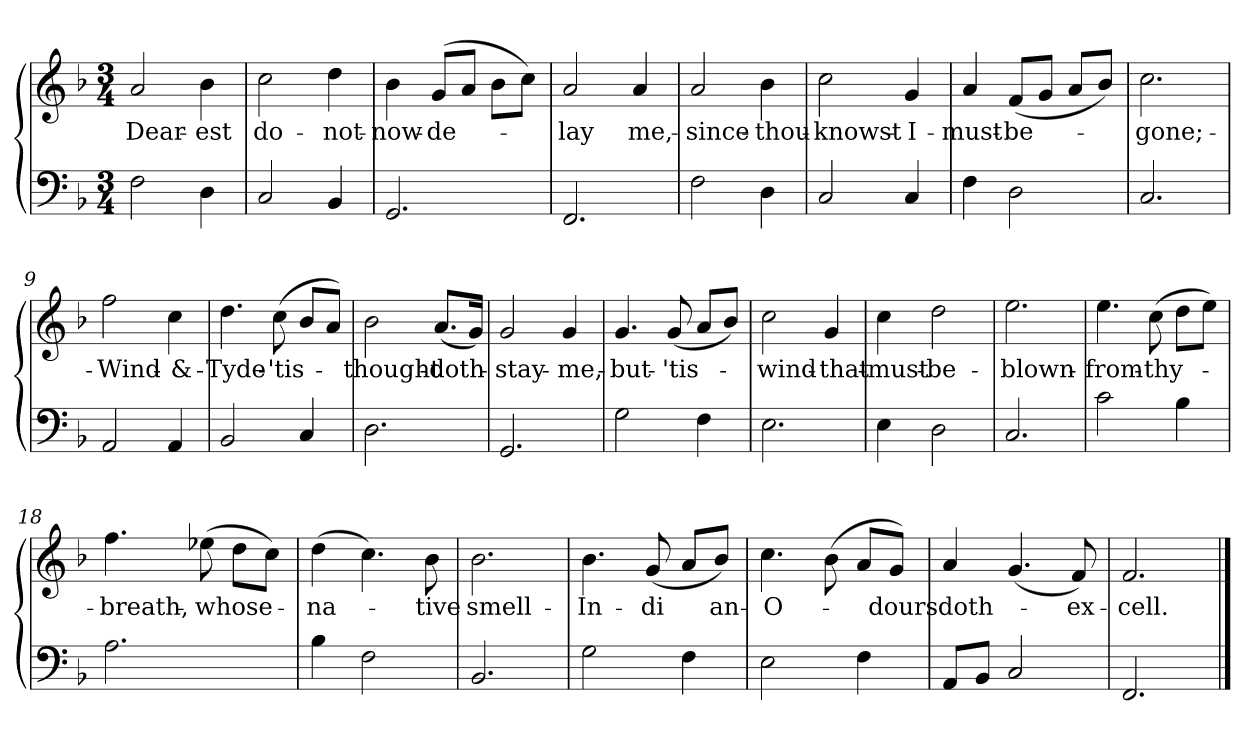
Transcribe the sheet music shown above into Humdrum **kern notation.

**kern	**kern	**text
*part2	*part1	*part1
*staff2	*staff1	*staff1
*clefF4	*clefG2	*
*k[b-]	*k[b-]	*
*F:	*F:	*
*M3/4	*M3/4	*
=1	=1	=1
2F\	2a/	Dear-
4D\	4b-\	-est
=2	=2	=2
2C/	2cc\	do-
4BB-/	4dd\	not-
=3	=3	=3
2.GG/	4b-\	now-
.	(8g/L	de-
.	8a/J	.
.	8b-\L	.
.	8cc\J)	.
=4	=4	=4
2.FF/	2a/	-lay
.	4a/	me,-
=5	=5	=5
2F\	2a/	since-
4D\	4b-\	thou-
=6	=6	=6
2C/	2cc\	knowst-
4C/	4g/	I-
=7	=7	=7
4F\	4a/	must-
2D\	(8f/L	be-
.	8g/J	.
.	8a/L	.
.	8b-/J)	.
=8	=8	=8
2.C/	2.cc\	gone;-
!!LO:LB:g=z
=9	=9	=9
2AA/	2ff\	Wind-
4AA/	4cc\	&-
=10	=10	=10
2BB-/	4.dd\	Tyde-
.	(8cc\	'tis-
4C/	8b-/L	.
.	8a/J)	.
=11	=11	=11
2.D\	2b-\	thought-
.	(8.a/L	doth-
.	16g/Jk)	.
=12	=12	=12
2.GG/	2g/	stay-
.	4g/	me,-
=13	=13	=13
2G\	4.g/	but-
.	(8g/	'tis-
4F\	8a/L	.
.	8b-/J)	.
=14	=14	=14
2.E\	2cc\	wind-
.	4g/	that-
=15	=15	=15
4E\	4cc\	must-
2D\	2dd\	be-
=16	=16	=16
2.C/	2.ee\	blown-
!!LO:LB:g=z
=17	=17	=17
2c\	4.ee\	from-
.	(8cc\	thy-
4B-\	8dd\L	.
.	8ee\J)	.
=18	=18	=18
2.A\	4.ff\	breath,-
.	(8ee-X\	whose-
.	8dd\L	.
.	8cc\J)	.
=19	=19	=19
4B-\	(4dd\	na-
2F\	4.cc\)	.
.	8b-\	-tive
=20	=20	=20
2.BB-/	2.b-\	smell-
!!LO:LB:g=z
=21	=21	=21
2G\	4.b-\	In-
.	(8g/	-di
4F\	8a/L	.
.	8b-/J)	an-
=22	=22	=22
2E\	4.cc\	O-
.	(8b-\	.
4F\	8a/L	.
.	8g/J)	-dours
=23	=23	=23
8AA/L	4a/	doth-
8BB-/J	.	.
2C/	(4.g/	.
.	8f/)	ex-
=24	=24	=24
2.FF/	2.f/	-cell.
==	==	==
*-	*-	*-
